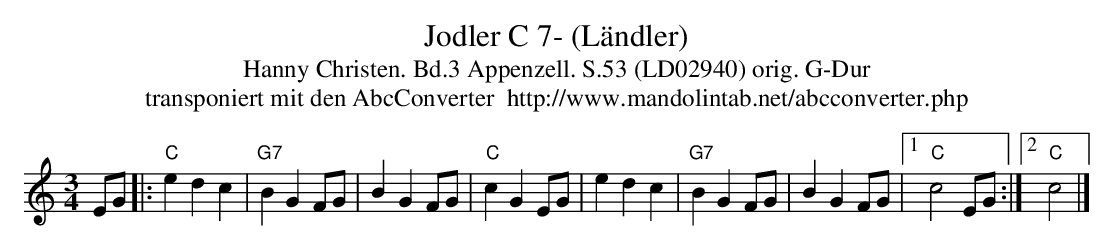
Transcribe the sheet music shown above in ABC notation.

X:1
T:Jodler C 7- (Ländler)
T:Hanny Christen. Bd.3 Appenzell. S.53 (LD02940) orig. G-Dur
T: transponiert mit den AbcConverter  http://www.mandolintab.net/abcconverter.php
M:3/4
L:1/8
K:Cmaj
EG |: "C"e2 d2 c2 | "G7"B2 G2 FG | B2 G2 FG | "C"c2 G2 EG | e2 d2 c2 | "G7"B2 G2 FG | B2 G2 FG |1 "C"c4 EG :|2 "C"c4 |]
